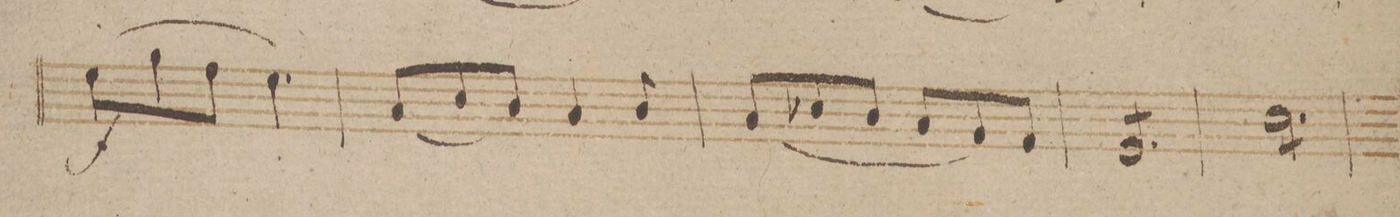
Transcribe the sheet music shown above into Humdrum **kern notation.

**kern	**dynam
*I"Viola.	*
*clefC3	*
*k[b-]	*
*M6/8	*
(8f\L	f
8a\	.
8g\J	.
4.f\)	.
=13	=13
(8B-/L	.
8d/	.
8c/J)	.
4B-/	.
8c/	.
=14	=14
(8B-/L	.
8d-X/	.
8c/J	.
8B-/L	.
8A/	.
8G/J)	.
=15	=15
*tremolo	*
8F/L	.
8F/	.
8F/	.
8F/	.
8F/	.
8F/J	.
=16	=16
*2\right	*
8d\L	.
8d\	.
8d\	.
8d\	.
8d\	.
8d\J	.
=17	=17
*-	*-
